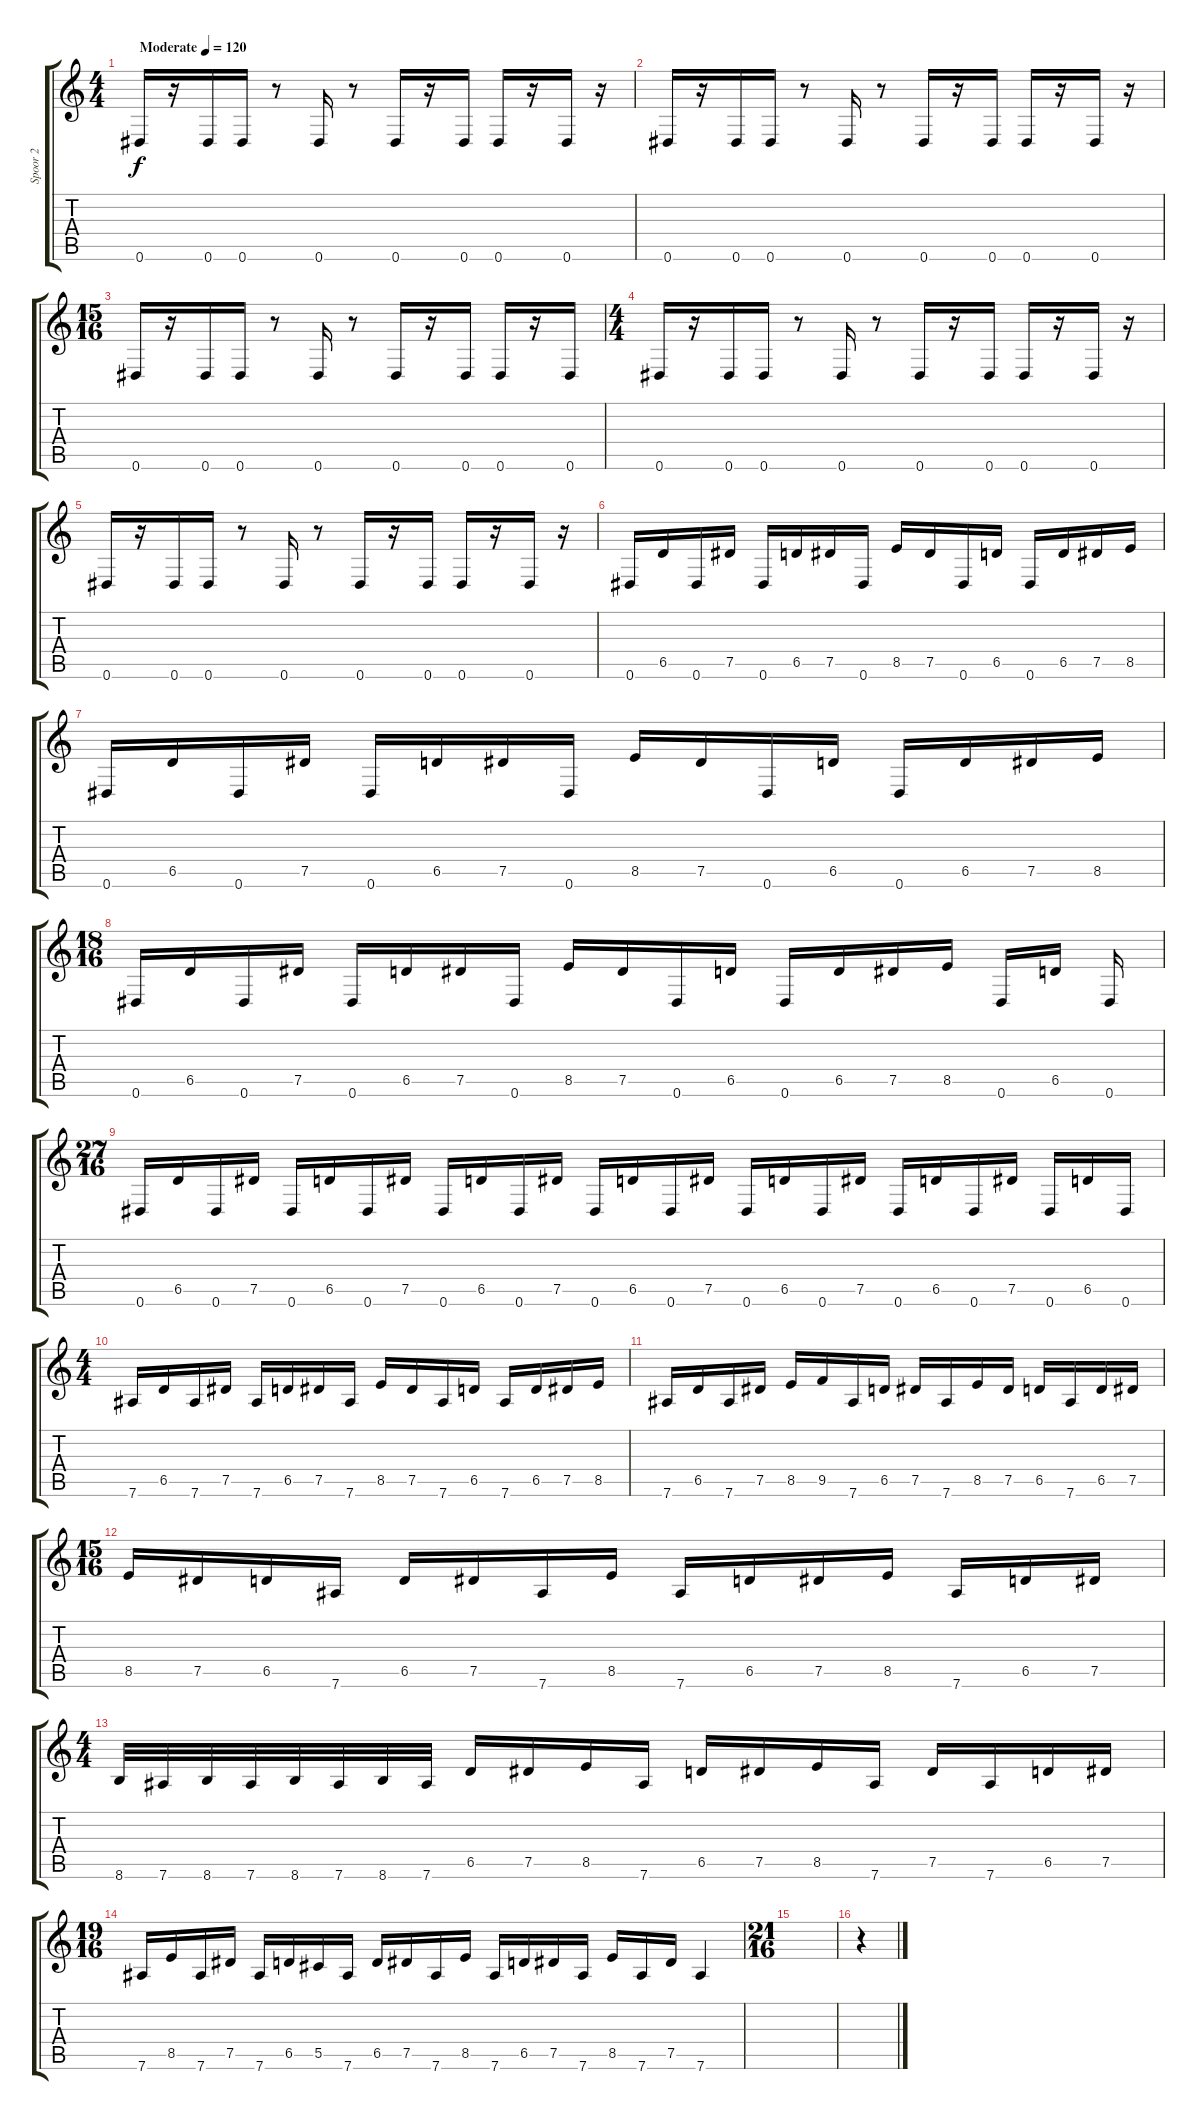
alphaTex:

\track ("Spoor 2" "Spoor 2") {instrument electricbassfinger}
\staff {score tabs}
\tuning (Eb4 Bb3 Gb3 Db3 Ab2 Eb2) {hide}
\ts (4 4)
\tempo (120 "Moderate")
\clef g2
\ks c
0.6.16{dy f instrument electricbassfinger} r.16 0.6.16 0.6.16 r.8 0.6.16 r.8 0.6.16 r.16 0.6.16 0.6.16 r.16 0.6.16 r.16 |
0.6.16 r.16 0.6.16 0.6.16 r.8 0.6.16 r.8 0.6.16 r.16 0.6.16 0.6.16 r.16 0.6.16 r.16 |
\ts (15 16)
0.6.16 r.16 0.6.16 0.6.16 r.8 0.6.16 r.8 0.6.16 r.16 0.6.16 0.6.16 r.16 0.6.16 |
\ts (4 4)
0.6.16 r.16 0.6.16 0.6.16 r.8 0.6.16 r.8 0.6.16 r.16 0.6.16 0.6.16 r.16 0.6.16 r.16 |
0.6.16 r.16 0.6.16 0.6.16 r.8 0.6.16 r.8 0.6.16 r.16 0.6.16 0.6.16 r.16 0.6.16 r.16 |
0.6.16 6.5.16 0.6.16 7.5.16 0.6.16 6.5.16 7.5.16 0.6.16 8.5.16 7.5.16 0.6.16 6.5.16 0.6.16 6.5.16 7.5.16 8.5.16 |
0.6.16 6.5.16 0.6.16 7.5.16 0.6.16 6.5.16 7.5.16 0.6.16 8.5.16 7.5.16 0.6.16 6.5.16 0.6.16 6.5.16 7.5.16 8.5.16 |
\ts (18 16)
0.6.16 6.5.16 0.6.16 7.5.16 0.6.16 6.5.16 7.5.16 0.6.16 8.5.16 7.5.16 0.6.16 6.5.16 0.6.16 6.5.16 7.5.16 8.5.16 0.6.16 6.5.16 0.6.16 |
\ts (27 16)
0.6.16 6.5.16 0.6.16 7.5.16 0.6.16 6.5.16 0.6.16 7.5.16 0.6.16 6.5.16 0.6.16 7.5.16 0.6.16 6.5.16 0.6.16 7.5.16 0.6.16 6.5.16 0.6.16 7.5.16 0.6.16 6.5.16 0.6.16 7.5.16 0.6.16 6.5.16 0.6.16 |
\ts (4 4)
7.6.16 6.5.16 7.6.16 7.5.16 7.6.16 6.5.16 7.5.16 7.6.16 8.5.16 7.5.16 7.6.16 6.5.16 7.6.16 6.5.16 7.5.16 8.5.16 |
7.6.16 6.5.16 7.6.16 7.5.16 8.5.16 9.5.16 7.6.16 6.5.16 7.5.16 7.6.16 8.5.16 7.5.16 6.5.16 7.6.16 6.5.16 7.5.16 |
\ts (15 16)
8.5.16 7.5.16 6.5.16 7.6.16 6.5.16 7.5.16 7.6.16 8.5.16 7.6.16 6.5.16 7.5.16 8.5.16 7.6.16 6.5.16 7.5.16 |
\ts (4 4)
8.6.32 7.6.32 8.6.32 7.6.32 8.6.32 7.6.32 8.6.32 7.6.32 6.5.16 7.5.16 8.5.16 7.6.16 6.5.16 7.5.16 8.5.16 7.6.16 7.5.16 7.6.16 6.5.16 7.5.16 |
\ts (19 16)
7.6.16 8.5.16 7.6.16 7.5.16 7.6.16 6.5.16 5.5.16 7.6.16 6.5.16 7.5.16 7.6.16 8.5.16 7.6.16 6.5.16 7.5.16 7.6.16 8.5.16 7.6.16 7.5.16 7.6.4 |
\ts (21 16)
|
r.4
